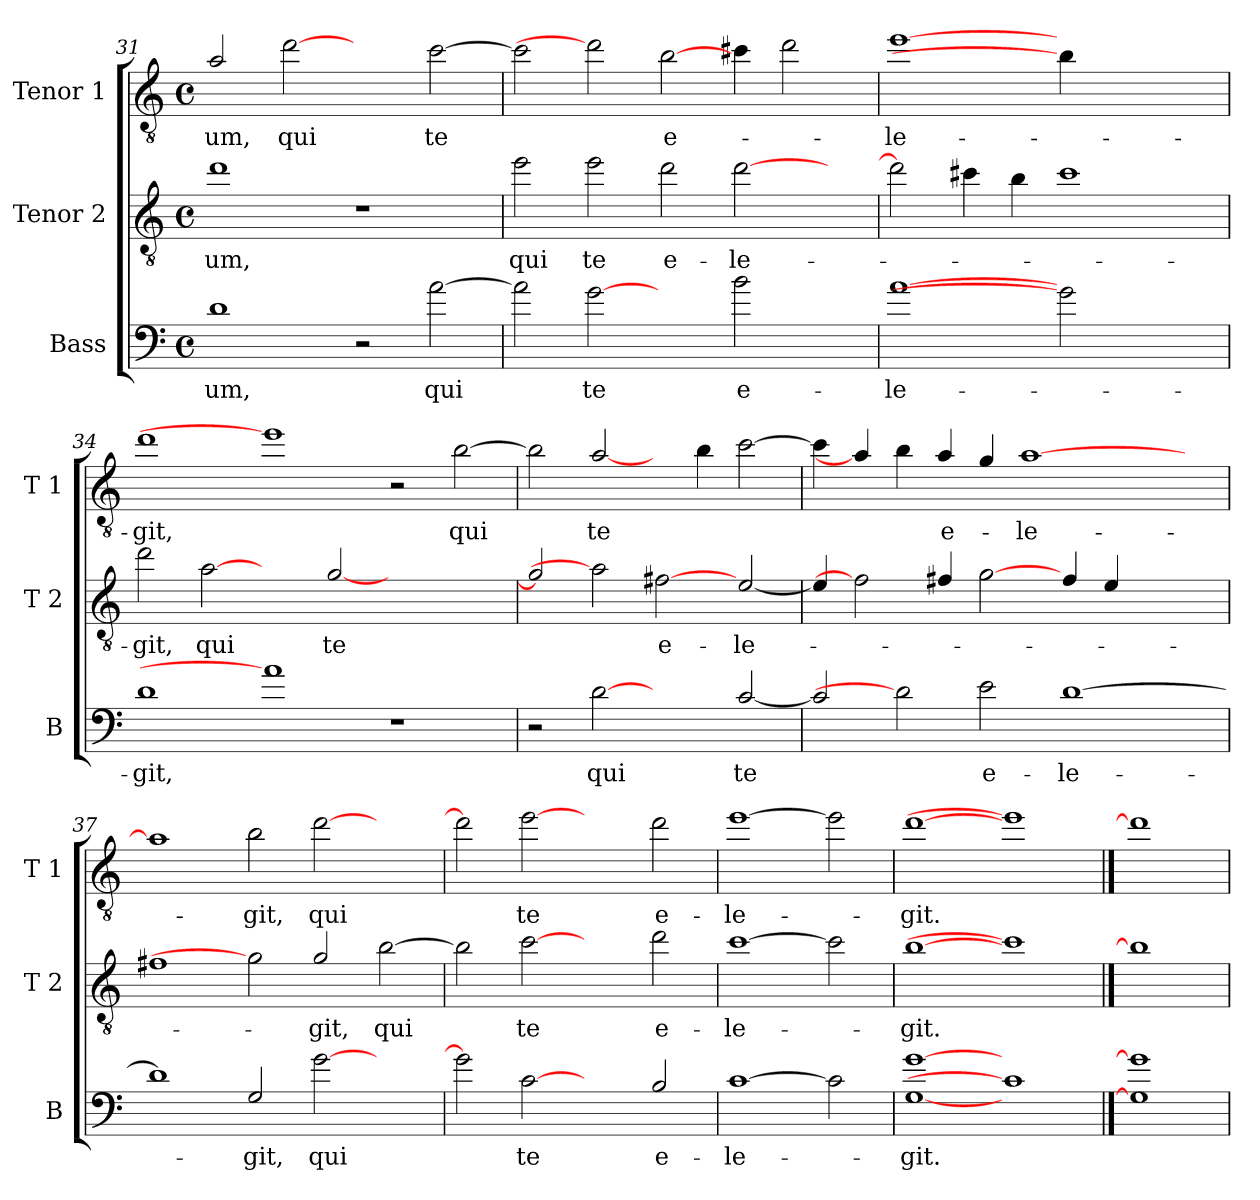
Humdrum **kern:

**kern	**text	**kern	**text	**kern	**text
*part3	*part3	*part2	*part2	*part1	*part1
*staff3	*staff3	*staff2	*staff2	*staff1	*staff1
*I"Bass	*	*I"Tenor 2	*	*I"Tenor 1	*
*I'B	*	*I'T 2	*	*I'T 1	*
!!LO:LB:g=z
*clefF4	*	*clefGv2	*	*clefGv2	*
*ITrd7c12	*	*ITrd7c12	*	*ITrd7c12	*
*k[]	*	*k[]	*	*k[]	*
*C:	*	*C:	*	*C:	*
*M4/4	*	*M4/4	*	*M4/4	*
*met(c)	*	*met(c)	*	*met(c)	*
=31	=31	=31	=31	=31	=31
!	!LO:LY:b	!	!LO:LY:b	!	!LO:LY:b
1D	-um,	1d	-um,	2A/	-um,
!	!	!	!	!	!LO:LY:b
.	.	.	.	[2d	qui
2r	.	1r	.	2ryy	.
!	!LO:LY:b	!	!	!	!LO:LY:b
[2A\	qui	.	.	[2c\	te
=32	=32	=32	=32	=32	=32
!	!	!	!LO:LY:b	!	!
2A\]	.	2e\	qui	2c\]	.
!	!LO:LY:b	!	!LO:LY:b	!	!
[2G	te	2e\	te	2d]	.
!	!	!	!LO:LY:b	!	!LO:LY:b
2ryy	.	2d\	e-	[2B\	e-
!	!LO:LY:b	!	!LO:LY:b	!	!
2B\	e-	[2d\	-le-	4c#X\	.
.	.	.	.	2d\	.
4ryy	.	4ryy	.	.	.
=33	=33	=33	=33	=33	=33
!	!LO:LY:b	!	!	!	!LO:LY:b
[1A	-le-	2d\]	.	[1e	-le-
.	.	4c#X\	.	.	.
.	.	4B\	.	.	.
2G]	.	1c#	.	4B\]	.
.	.	.	.	2.ryy	.
2ryy	.	.	.	.	.
=34	=34	=34	=34	=34	=34
!	!LO:LY:b	!	!LO:LY:b	!	!LO:LY:b
1D	-git,	2d\	-git,	1d	-git,
!	!	!	!LO:LY:b	!	!
.	.	[2A	qui	.	.
1A]	.	2ryy	.	1e]	.
!	!	!	!LO:LY:b	!	!
.	.	[2G/	te	.	.
1r	.	1ryy	.	2r	.
!	!	!	!	!	!LO:LY:b
.	.	.	.	[2B\	qui
=35	=35	=35	=35	=35	=35
2r	.	2G/]	.	2B\]	.
!	!LO:LY:b	!	!	!	!LO:LY:b
[2D	qui	2A]	.	[2A/	te
!	!	!	!LO:LY:b	!	!
2ryy	.	[2F#X	e-	4ryy	.
.	.	.	.	4B\	.
!	!LO:LY:b	!	!LO:LY:b	!	!
[2C/	te	[2E/	-le-	[2c\	.
!!LO:LB:g=z
=36	=36	=36	=36	=36	=36
2C/]	.	4E/]	.	4c\]	.
.	.	2F#]	.	4A/]	.
2D]	.	.	.	4B\	.
!	!	!	!	!	!LO:LY:b
.	.	4F#X/	.	4A/	e-
!	!LO:LY:b	!	!	!	!
2E\	e-	[2G	.	4G/	.
!	!	!	!	!	!LO:LY:b
.	.	.	.	[1A	-le-
!	!LO:LY:b	!	!	!	!
[1D	-le-	4F#/	.	.	.
.	.	4E/	.	.	.
.	.	2ryy	.	.	.
.	.	.	.	4ryy	.
=37	=37	=37	=37	=37	=37
1D]	.	1F#X	.	1A]	.
!	!LO:LY:b	!	!	!	!LO:LY:b
2GG/	-git,	2G]	.	2B\	-git,
!	!LO:LY:b	!	!LO:LY:b	!	!LO:LY:b
[2G\	qui	2G/	-git,	[2d\	qui
!	!	!	!LO:LY:b	!	!
2ryy	.	[2B\	qui	2ryy	.
=38	=38	=38	=38	=38	=38
2G\]	.	2B\]	.	2d\]	.
!	!LO:LY:b	!	!LO:LY:b	!	!LO:LY:b
[2C	te	[2c	te	[2e	te
2ryy	.	2ryy	.	2ryy	.
!	!LO:LY:b	!	!LO:LY:b	!	!LO:LY:b
2BB/	e-	2d\	e-	2d\	e-
=39	=39	=39	=39	=39	=39
!	!LO:LY:b	!	!LO:LY:b	!	!LO:LY:b
[1C	-le-	[1c	-le-	[1e	-le-
2C]	.	2c]	.	2e]	.
=40	=40	=40	=40	=40	=40
!	!LO:LY:b	!	!LO:LY:b	!	!LO:LY:b
[1GG [1G	-git.	[1B	-git.	[1d	-git.
1C]	.	1c]	.	1e]	.
==41	==41	==41	==41	==41	==41
1GG] 1G]	.	1B]	.	1d]	.
=	=	=	=	=	=
*-	*-	*-	*-	*-	*-
